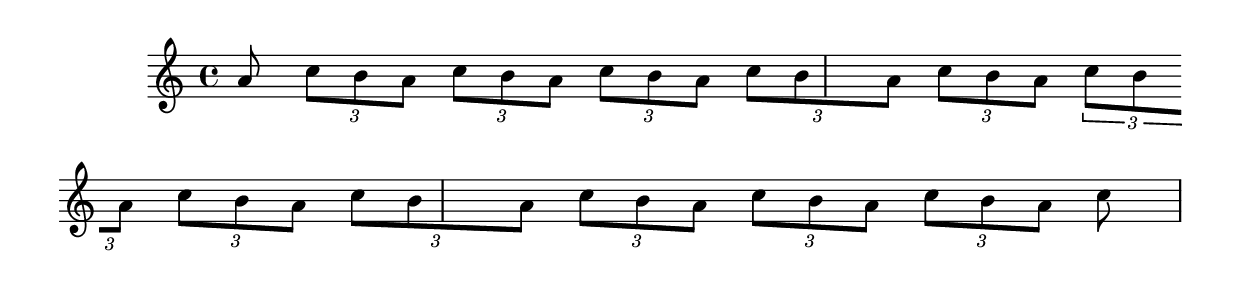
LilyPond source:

%% Do not edit this file; it is automatically
%% generated from LSR http://lsr.dsi.unimi.it
%% This file is in the public domain.
\version "2.13.10"

\header {
  lsrtags = "rhythms"

%% Translation of GIT committish: 45fc8488655f9ea122d1ec6e3328892618bd6971
 doctitlees = "Permitir saltos de línea dentro de grupos especiales con barra"
 texidoces = "
Este ejemplo artificial muestra cómo se pueden permitir tanto los
saltos de línea manuales como los automáticos dentro de un grupo de
valoración especial unido por una barra.  Observe que estos grupos
sincopados se deben barrar manualmente.

"

%% Translation of GIT committish: d96023d8792c8af202c7cb8508010c0d3648899d
  texidocde = "
Dieses künstliche Beispiel zeigt, wie sowohl automatische als auch
manuelle Zeilenumbrüche innerhalb einer N-tole mit Balken erlaubt
werden können.  Diese unregelmäßige Bebalkung muss allerdings manuell
gesetzt werden.

"
  doctitlede = "Zeilenumbrüche bei N-tolen mit Balken erlauben"


%% Translation of GIT committish: e71f19ad847d3e94ac89750f34de8b6bb28611df
  texidocfr = "
Cet exemple peu académique démontre comment il est possible d'insérer un saut
de ligne dans un nolet portant une ligature.  Ces ligatures doivent toutefois
être explicites.

"
  doctitlefr = "Saut de ligne au milieu d'un nolet avec ligature"

  texidoc = "
This artificial example shows how both manual and automatic line breaks
may be permitted to within a beamed tuplet. Note that such off-beat
tuplets have to be beamed manually.

"
  doctitle = "Permitting line breaks within beamed tuplets"
} % begin verbatim

\layout {
  \context {
    \Voice
    % Permit line breaks within tuplets
    \remove "Forbid_line_break_engraver"
    % Allow beams to be broken at line breaks
    \override Beam #'breakable = ##t
  }
}
\relative c'' {
  a8
  \repeat unfold 5 { \times 2/3 { c[ b a] } }
  % Insert a manual line break within a tuplet
  \times 2/3 { c[ b \bar "" \break a] }
  \repeat unfold 5 { \times 2/3 { c[ b a] } }
  c8
}

